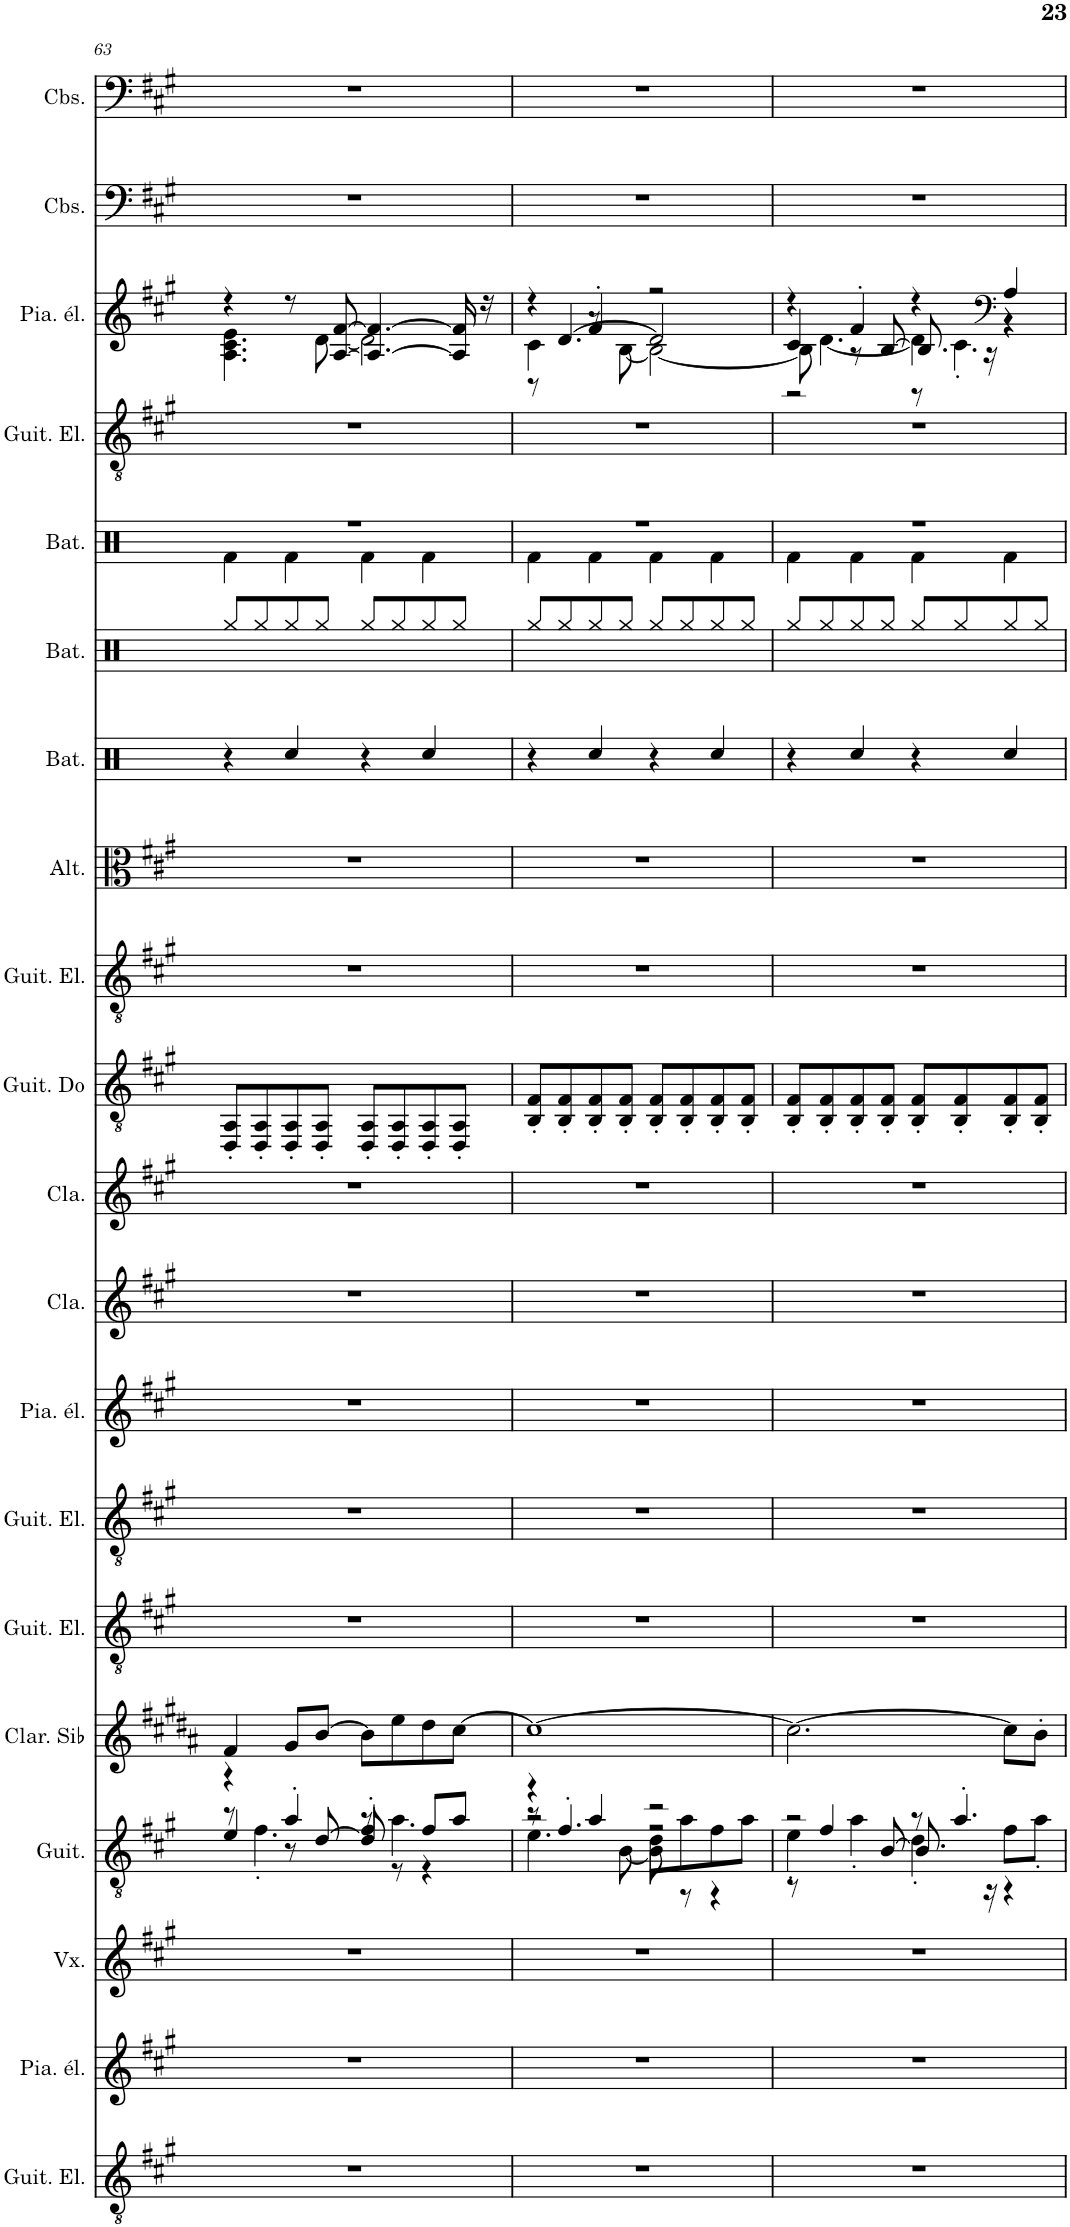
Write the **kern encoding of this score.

**kern	**kern	**kern	**kern	**kern	**kern	**kern	**kern	**kern	**kern	**kern	**kern	**kern	**kern	**kern	**kern	**kern	**kern	**kern	**kern
*part20	*part19	*part18	*part17	*part16	*part15	*part14	*part13	*part12	*part11	*part10	*part9	*part8	*part7	*part6	*part5	*part4	*part3	*part2	*part1
*staff20	*staff19	*staff18	*staff17	*staff16	*staff15	*staff14	*staff13	*staff12	*staff11	*staff10	*staff9	*staff8	*staff7	*staff6	*staff5	*staff4	*staff3	*staff2	*staff1
*I"Guitare électrique, Distortion Guitar	*I"Piano électrique, Electric Piano 2	*I"Voix, Voice Oohs	*I"Guitare acoustique, Acoustic Guitar (steel)	*I"Clarinette en Sib	*I"Guitare électrique, Distortion Guitar	*I"Guitare électrique, Guitar Harmonics	*I"Piano électrique, Electric Piano 2	*I"Clavecin, Harpsichord	*I"Clavecin, Harpsichord	*I"Guitare Contra, Electric Guitar (muted)	*I"Guitare électrique, Distortion Guitar	*I"Altos, String Ensemble 1	*I"Batterie	*I"Batterie	*I"Batterie	*I"Guitare électrique, Distortion Guitar	*I"Piano électrique, Electric Piano 2	*I"Contrebasses, String Ensemble 1	*I"Contrebasses, String Ensemble 1
*I'Guit. El.	*I'Pia. él.	*I'Vx.	*I'Guit.	*I'Clar. Sib	*I'Guit. El.	*I'Guit. El.	*I'Pia. él.	*I'Cla.	*I'Cla.	*	*I'Guit. El.	*I'Alt.	*I'Bat.	*I'Bat.	*I'Bat.	*I'Guit. El.	*I'Pia. él.	*I'Cbs.	*I'Cbs.
!!LO:PB:g=z
*clefGv2	*clefG2	*clefG2	*clefGv2	*clefG2	*clefGv2	*clefGv2	*clefG2	*clefG2	*clefG2	*clefGv2	*clefGv2	*clefC3	*clefX	*clefX	*clefX	*clefGv2	*clefF4	*clefF4	*clefF4
*	*	*	*	*Trd1c2	*	*	*	*	*	*	*	*	*	*	*	*	*	*Trd7c12	*Trd7c12
*k[f#c#g#]	*k[f#c#g#]	*k[f#c#g#]	*k[f#c#g#]	*k[f#c#g#d#a#]	*k[f#c#g#]	*k[f#c#g#]	*k[f#c#g#]	*k[f#c#g#]	*k[f#c#g#]	*k[f#c#g#]	*k[f#c#g#]	*k[f#c#g#]	*k[f#c#]	*k[f#c#]	*k[f#c#]	*k[f#c#g#]	*k[f#c#g#]	*k[f#c#g#]	*k[f#c#g#]
*M4/4	*M4/4	*M4/4	*M4/4	*M4/4	*M4/4	*M4/4	*M4/4	*M4/4	*M4/4	*M4/4	*M4/4	*M4/4	*M4/4	*M4/4	*M4/4	*M4/4	*M4/4	*M4/4	*M4/4
=63	=63	=63	=63	=63	=63	=63	=63	=63	=63	=63	=63	=63	=63	=63	=63	=63	=63	=63	=63
*	*	*	*^	*	*	*	*	*	*	*	*	*	*	*	*^	*	*^	*	*
*	*	*	*	*^	*	*	*	*	*	*	*	*	*	*	*	*	*	*	*	*	*	*
1r	1r	1r	4r	8r	4e/	4f#/	1r	1r	1r	1r	1r	8DD/' 8AA/'L	1r	1r	4r	8Rgg/L	1r	4Rf\	1r	4r	4.A\ 4.c#\ 4.e\	1r	1r
.	.	.	.	4.f#'\	.	.	.	.	.	.	.	8DD/' 8AA/'	.	.	.	8Rgg/	.	.	.	.	.	.	.
.	.	.	4a'/	.	8r	8g#/L	.	.	.	.	.	8DD/' 8AA/'	.	.	4Rcc/	8Rgg/	.	4Rf\	.	8r	.	.	.
.	.	.	.	.	[8d/	[8b/J	.	.	.	.	.	8DD/' 8AA/'J	.	.	.	8Rgg/J	.	.	.	[8A/ [8f#/	[8d\	.	.
.	.	.	4f#'/	8r	8d/]	8b\L]	.	.	.	.	.	8DD/' 8AA/'L	.	.	4r	8Rgg/L	.	4Rf\	.	4.A/_ 4.f#/_	2d\]	.	.
.	.	.	.	4.a'\	8r	8ee\	.	.	.	.	.	8DD/' 8AA/'	.	.	.	8Rgg/	.	.	.	.	.	.	.
.	.	.	8f#/L	.	4r	8dd#\	.	.	.	.	.	8DD/' 8AA/'	.	.	4Rcc/	8Rgg/	.	4Rf\	.	.	.	.	.
.	.	.	8a/J	.	.	[8cc#\J	.	.	.	.	.	8DD/' 8AA/'J	.	.	.	8Rgg/J	.	.	.	16A/] 16f#/]	.	.	.
.	.	.	.	.	.	.	.	.	.	.	.	.	.	.	.	.	.	.	.	16r	.	.	.
=64	=64	=64	=64	=64	=64	=64	=64	=64	=64	=64	=64	=64	=64	=64	=64	=64	=64	=64	=64	=64	=64	=64	=64
*	*	*	*	*	*^	*	*	*	*	*	*	*	*	*	*	*	*	*	*	*	*^	*	*
1r	1r	1r	4r	2r	8r	4.e\	1cc#_	1r	1r	1r	1r	1r	8BB/' 8F#/'L	1r	1r	4r	8Rgg/L	1r	4Rf\	1r	4r	4c#\	8r	1r	1r
.	.	.	.	.	4.f#'/	.	.	.	.	.	.	.	8BB/' 8F#/'	.	.	.	8Rgg/	.	.	.	.	.	[4.d/	.	.
.	.	.	4a/	.	.	.	.	.	.	.	.	.	8BB/' 8F#/'	.	.	4Rcc/	8Rgg/	.	4Rf\	.	4f#'/	8r	.	.	.
.	.	.	.	.	.	[8B\	.	.	.	.	.	.	8BB/' 8F#/'J	.	.	.	8Rgg/J	.	.	.	.	[8B\	.	.	.
.	.	.	2r	8d\L	2r	8B\]	.	.	.	.	.	.	8BB/' 8F#/'L	.	.	4r	8Rgg/L	.	4Rf\	.	2r	2B\_	2d/]	.	.
.	.	.	.	8a\	.	8r	.	.	.	.	.	.	8BB/' 8F#/'	.	.	.	8Rgg/	.	.	.	.	.	.	.	.
.	.	.	.	8f#\	.	4r	.	.	.	.	.	.	8BB/' 8F#/'	.	.	4Rcc/	8Rgg/	.	4Rf\	.	.	.	.	.	.
.	.	.	.	8a\J	.	.	.	.	.	.	.	.	8BB/' 8F#/'J	.	.	.	8Rgg/J	.	.	.	.	.	.	.	.
*	*	*	*	*	*v	*v	*	*	*	*	*	*	*	*	*	*	*	*	*	*	*	*	*	*	*
=65	=65	=65	=65	=65	=65	=65	=65	=65	=65	=65	=65	=65	=65	=65	=65	=65	=65	=65	=65	=65	=65	=65	=65	=65
*	*	*	*	*	*	*	*	*	*	*	*	*	*	*	*	*	*	*	*	*	*	*^	*	*
1r	1r	1r	2r	4e'\	8r	2.cc#\_	1r	1r	1r	1r	1r	8BB/' 8F#/'L	1r	1r	4r	8Rgg/L	1r	4Rf\	1r	4r	8B\]	4c#/	2r	1r	1r
.	.	.	.	.	4f#/	.	.	.	.	.	.	8BB/' 8F#/'	.	.	.	8Rgg/	.	.	.	.	[4.d\	.	.	.	.
.	.	.	.	4a'\	.	.	.	.	.	.	.	8BB/' 8F#/'	.	.	4Rcc/	8Rgg/	.	4Rf\	.	4f#'/	.	8r	.	.	.
.	.	.	.	.	[8B/	.	.	.	.	.	.	8BB/' 8F#/'J	.	.	.	8Rgg/J	.	.	.	.	.	[8B/	.	.	.
.	.	.	8r	4d'\	8.B/]	.	.	.	.	.	.	8BB/' 8F#/'L	.	.	4r	8Rgg/L	.	4Rf\	.	4r	4d\]	8.B/]	8r	.	.
.	.	.	4.a'/	.	.	.	.	.	.	.	.	8BB/' 8F#/'	.	.	.	8Rgg/	.	.	.	.	.	.	4.c#'\	.	.
.	.	.	.	.	16r	.	.	.	.	.	.	.	.	.	.	.	.	.	.	.	.	16r	.	.	.
*	*	*	*	*	*	*	*	*	*	*	*	*	*	*	*	*	*	*	*	*clefF4	*	*	*	*	*
.	.	.	.	8f#\L	4r	8cc#\L]	.	.	.	.	.	8BB/' 8F#/'	.	.	4Rcc/	8Rgg/	.	4Rf\	.	4A/	4r	4r	.	.	.
.	.	.	.	8a'\J	.	8b'\J	.	.	.	.	.	8BB/' 8F#/'J	.	.	.	8Rgg/J	.	.	.	.	.	.	.	.	.
*	*	*	*v	*v	*v	*	*	*	*	*	*	*	*	*	*	*	*v	*v	*	*v	*v	*v	*v	*	*
=	=	=	=	=	=	=	=	=	=	=	=	=	=	=	=	=	=	=	=
*-	*-	*-	*-	*-	*-	*-	*-	*-	*-	*-	*-	*-	*-	*-	*-	*-	*-	*-	*-
